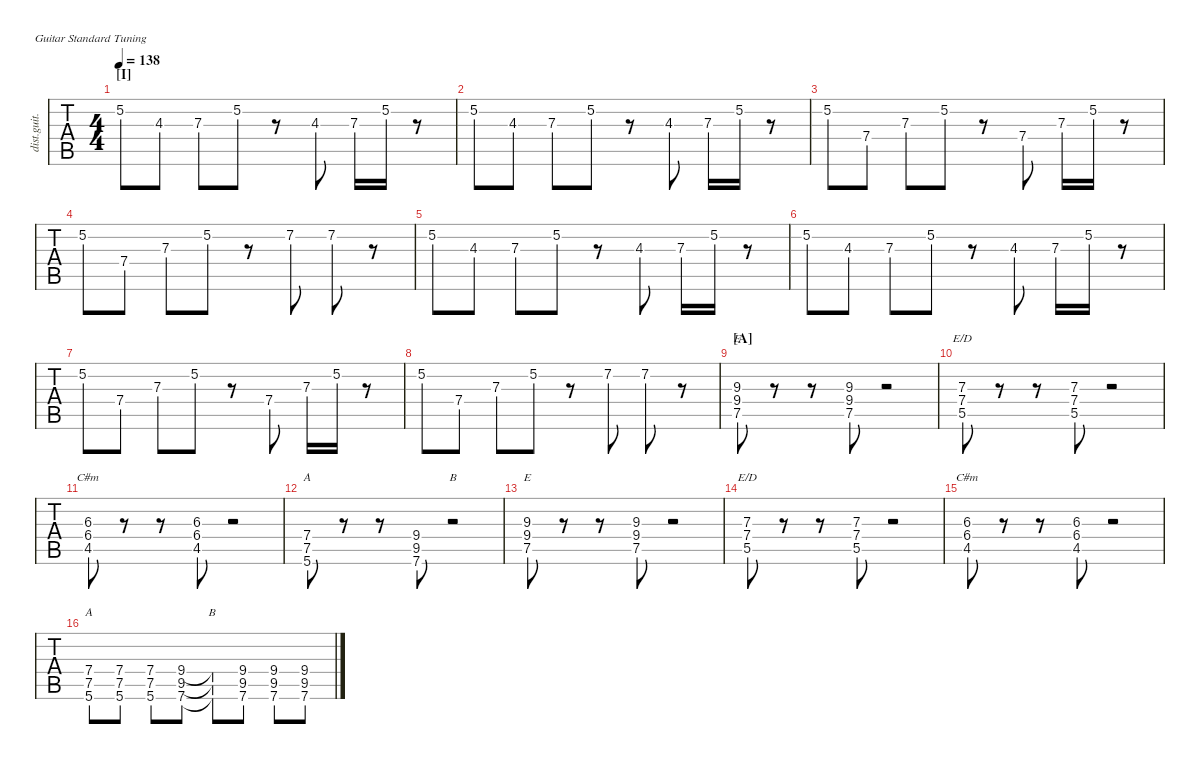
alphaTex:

\defaultSystemsLayout 4
\hideDynamics
\bracketExtendMode nobrackets
\track ("Distortion Guitar" "dist.guit.") {defaultSystemsLayout 4 instrument distortionguitar}
\staff {tabs}
\tuning (E4 B3 G3 D3 A2 E2)
\chord ("B" x x x x x x)
\chord ("C#m" x x 6 6 4 x) {firstfret 4 showdiagram false showfingering false}
\chord ("B" x x x 9 9 7) {firstfret 7 showdiagram false showfingering false}
\chord ("E" x x 9 9 7 x) {firstfret 7 showdiagram false showfingering false}
\chord ("E/D" x x 7 7 5 x) {firstfret 5 showdiagram false showfingering false}
\chord ("A" x x x 7 7 5) {firstfret 5 showdiagram false showfingering false}
\ts (4 4)
\section ("I" "")
\tempo 138
\clef g2
\ks c
5.2.8{dy mf} 4.3.8 7.3.8 5.2.8 r.8 4.3.8 7.3.16 5.2.16 r.8 |
5.2.8 4.3.8 7.3.8 5.2.8 r.8 4.3.8 7.3.16 5.2.16 r.8 |
5.2.8 7.4.8 7.3.8 5.2.8 r.8 7.4.8 7.3.16 5.2.16 r.8 |
5.2.8 7.4.8 7.3.8 5.2.8 r.8 7.2{st acc #}.8 7.2{st acc #}.8 r.8 |
5.2.8 4.3.8 7.3.8 5.2.8 r.8 4.3.8 7.3.16 5.2.16 r.8 |
5.2.8 4.3.8 7.3.8 5.2.8 r.8 4.3.8 7.3.16 5.2.16 r.8 |
5.2.8 7.4.8 7.3.8 5.2.8 r.8 7.4.8 7.3.16 5.2.16 r.8 |
5.2.8 7.4.8 7.3.8 5.2.8 r.8 7.2{st acc #}.8 7.2{st acc #}.8 r.8 |
\section ("A" "")
(9.3 9.4 7.5).8{ch "E"} r.8 r.8 (9.3 9.4 7.5).8 r.2 |
(7.3 7.4 5.5).8{ch "E/D"} r.8 r.8 (7.3 7.4 5.5).8 r.2 |
(6.3{acc #} 6.4{acc #} 4.5{acc #}).8{ch "C#m"} r.8 r.8 (6.3{acc #} 6.4{acc #} 4.5{acc #}).8 r.2 |
(7.4 7.5 5.6).8{ch "A"} r.8 r.8 (9.4 9.5{acc #} 7.6).8 r.2{ch "B"} |
(9.3 9.4 7.5).8{ch "E"} r.8 r.8 (9.3 9.4 7.5).8 r.2 |
(7.3 7.4 5.5).8{ch "E/D"} r.8 r.8 (7.3 7.4 5.5).8 r.2 |
(6.3{acc #} 6.4{acc #} 4.5{acc #}).8{ch "C#m"} r.8 r.8 (6.3{acc #} 6.4{acc #} 4.5{acc #}).8 r.2 |
(7.4 7.5 5.6).8{ch "A"} (5.6 7.5 7.4).8 (7.4 7.5 5.6).8 (7.6 9.5{acc #} 9.4).8 (9.4{t} 9.5{t acc #} 7.6{t}).8{ch "B"} (9.4 9.5{acc #} 7.6).8 (9.4 9.5{acc #} 7.6).8 (9.4 9.5{acc #} 7.6).8
